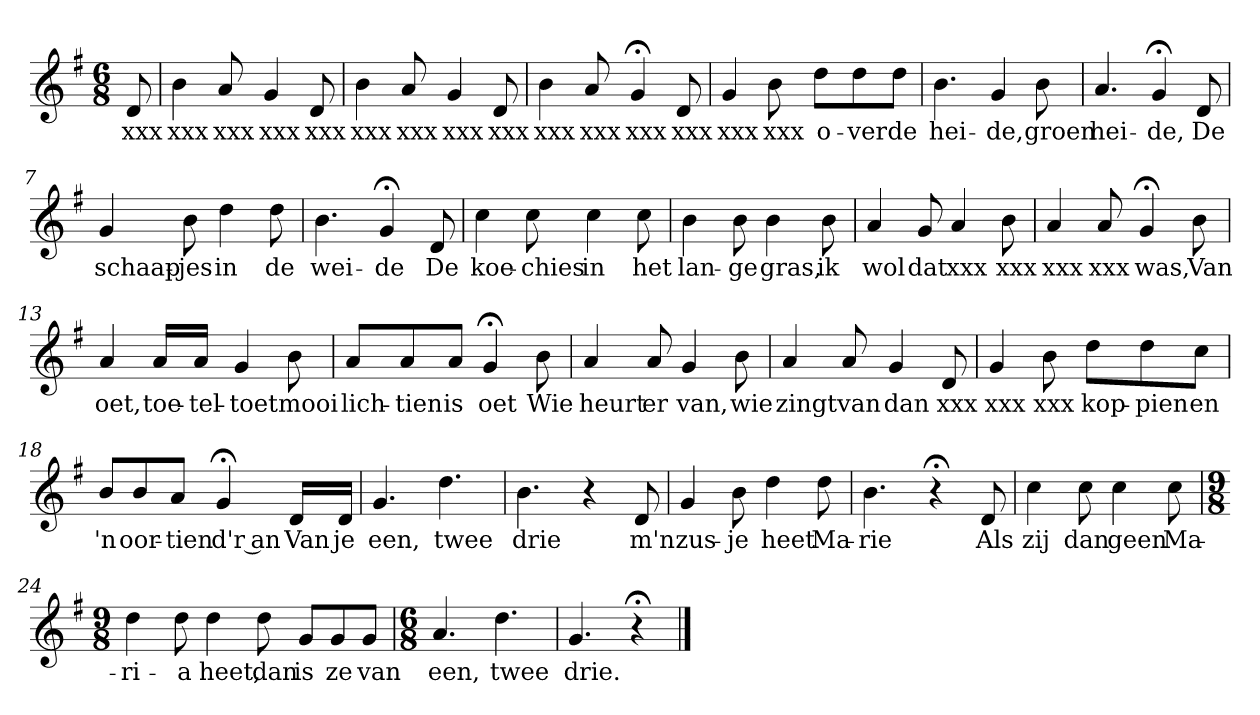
**kern	**text
*part1	*part1
*staff1	*staff1
*k[f#]	*
*G:	*
*M6/8	*
*MM120	*
=	=
8d	xxx
=1	=1
4b	xxx
8a	xxx
4g	xxx
8d	xxx
=2	=2
4b	xxx
8a	xxx
4g	xxx
8d	xxx
=3	=3
4b	xxx
8a	xxx
4g;<	xxx
8d	xxx
=4	=4
4g	xxx
8b	xxx
8ddL	o-
8dd	-ver
8ddJ	de
=5	=5
4.b	hei-
4g	-de,
8b	groen
=6	=6
4.a	hei-
4g;<	-de,
8d	De
=7	=7
4g	schaap-
8b	-jes
4dd	in
8dd	de
=8	=8
4.b	wei-
4g;<	-de
8d	De
=9	=9
4cc	koe-
8cc	-chies
4cc	in
8cc	het
=10	=10
4b	lan-
8b	-ge
4b	gras,
8b	ik
=11	=11
4a	wol
8g	dat
4a	xxx
8b	xxx
=12	=12
4a	xxx
8a	xxx
4g;<	was,
8b	Van
=13	=13
4a	oet,
16aLL	toe-
16aJJ	-tel-
4g	-toet
8b	mooi
=14	=14
8aL	lich-
8a	-tien
8aJ	is
4g;<	oet
8b	Wie
=15	=15
4a	heurt
8a	er
4g	van,
8b	wie
=16	=16
4a	zingt
8a	van
4g	dan
8d	xxx
=17	=17
4g	xxx
8b	xxx
8ddL	kop-
8dd	-pien
8ccJ	en
=18	=18
8bL	'n
8b	oor-
8aJ	-tien
4g;<	d'r an
16dLL	Van
16dJJ	je
=19	=19
4.g	een,
4.dd	twee
=20	=20
4.b	drie
4r	.
8d	m'n
=21	=21
4g	zus-
8b	-je
4dd	heet
8dd	Ma-
=22	=22
4.b	-rie
4r;<	.
8d	Als
=23	=23
4cc	zij
8cc	dan
4cc	geen
8cc	Ma-
=24	=24
*M9/8	*
4dd	-ri-
8dd	-a
4dd	heet,
8dd	dan
8gL	is
8g	ze
8gJ	van
=25	=25
*M6/8	*
4.a	een,
4.dd	twee
=26	=26
4.g	drie.
4r;<	.
==	==
*-	*-
